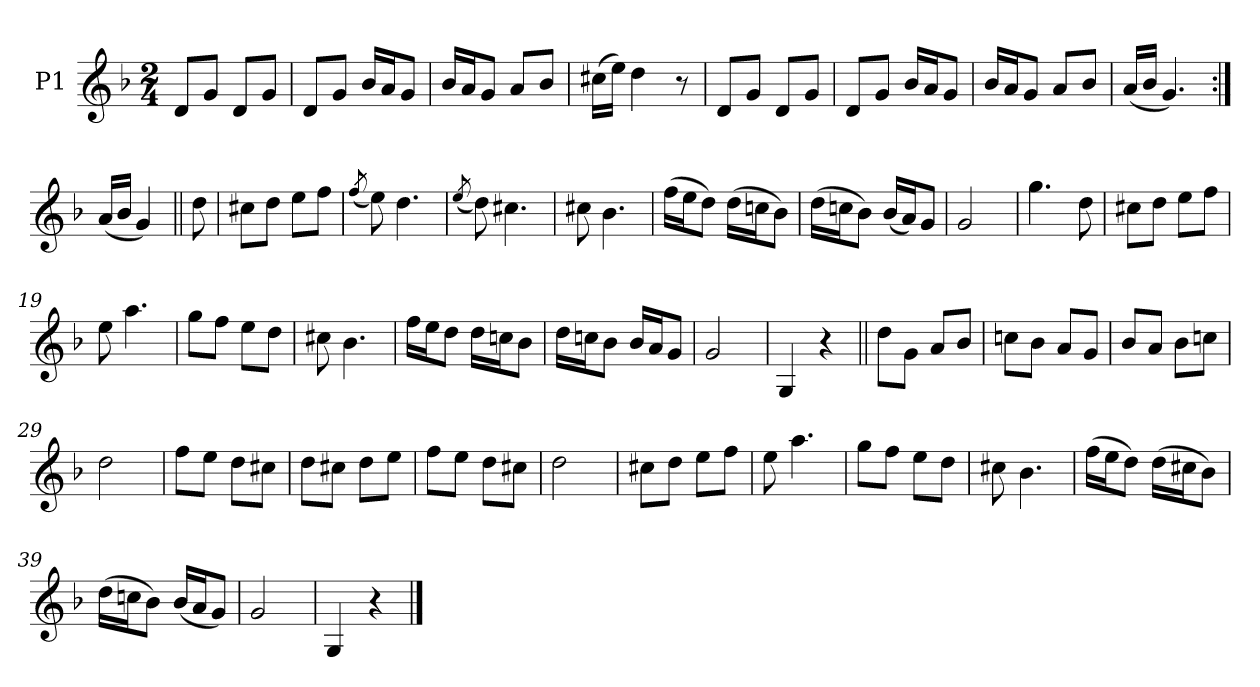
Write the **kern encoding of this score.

**kern
*part1
*staff1
*I"P1
*clefG2
*k[b-]
*G:dor
*M2/4
=1
8dL
8gJ
8dL
8gJ
=2
8dL
8gJ
16b-LL
16aJ
8gJ
=3
16b-LL
16aJ
8gJ
8aL
8b-J
=4
(16cc#XLL
16eeJJ)
4dd
8r
=5
8dL
8gJ
8dL
8gJ
=6
8dL
8gJ
16b-LL
16aJ
8gJ
=7
16b-LL
16aJ
8gJ
8aL
8b-J
=8
(16aLL
16b-JJ
4.g)
=:|!
(16aLL
16b-JJ
4g)
=9||
8dd
=10
8cc#XL
8ddJ
8eeL
8ffJ
=11
(8qff/
8ee)
4.dd
=12
(8qee/
8dd)
4.cc#X
=13
8cc#X
4.b-
=14
(16ffLL
16eeJ
8ddJ)
(16ddLL
16ccnJ
8b-J)
=15
(16ddLL
16ccnJ
8b-J)
(16b-LL
16aJ)
8gJ
=16
2g
=17
4.gg
8dd
=18
8cc#XL
8ddJ
8eeL
8ffJ
=19
8ee
4.aa
=20
8ggL
8ffJ
8eeL
8ddJ
=21
8cc#X
4.b-
=22
16ffLL
16eeJ
8ddJ
16ddLL
16ccnJ
8b-J
=23
16ddLL
16ccnJ
8b-J
16b-LL
16aJ
8gJ
=24
2g
=25
4G
4r
=26||
8ddL
8gJ
8aL
8b-J
=27
8ccnL
8b-J
8aL
8gJ
=28
8b-L
8aJ
8b-L
8ccnJ
=29
2dd
=30
8ffL
8eeJ
8ddL
8cc#XJ
=31
8ddL
8cc#XJ
8ddL
8eeJ
=32
8ffL
8eeJ
8ddL
8cc#XJ
=33
2dd
=34
8cc#XL
8ddJ
8eeL
8ffJ
=35
8ee
4.aa
=36
8ggL
8ffJ
8eeL
8ddJ
=37
8cc#X
4.b-
=38
(16ffLL
16eeJ
8ddJ)
(16ddLL
16cc#XJ
8b-J)
=39
(16ddLL
16ccnJ
8b-J)
(16b-LL
16aJ
8gJ)
=40
2g
=41
4G
4r
==
*-
